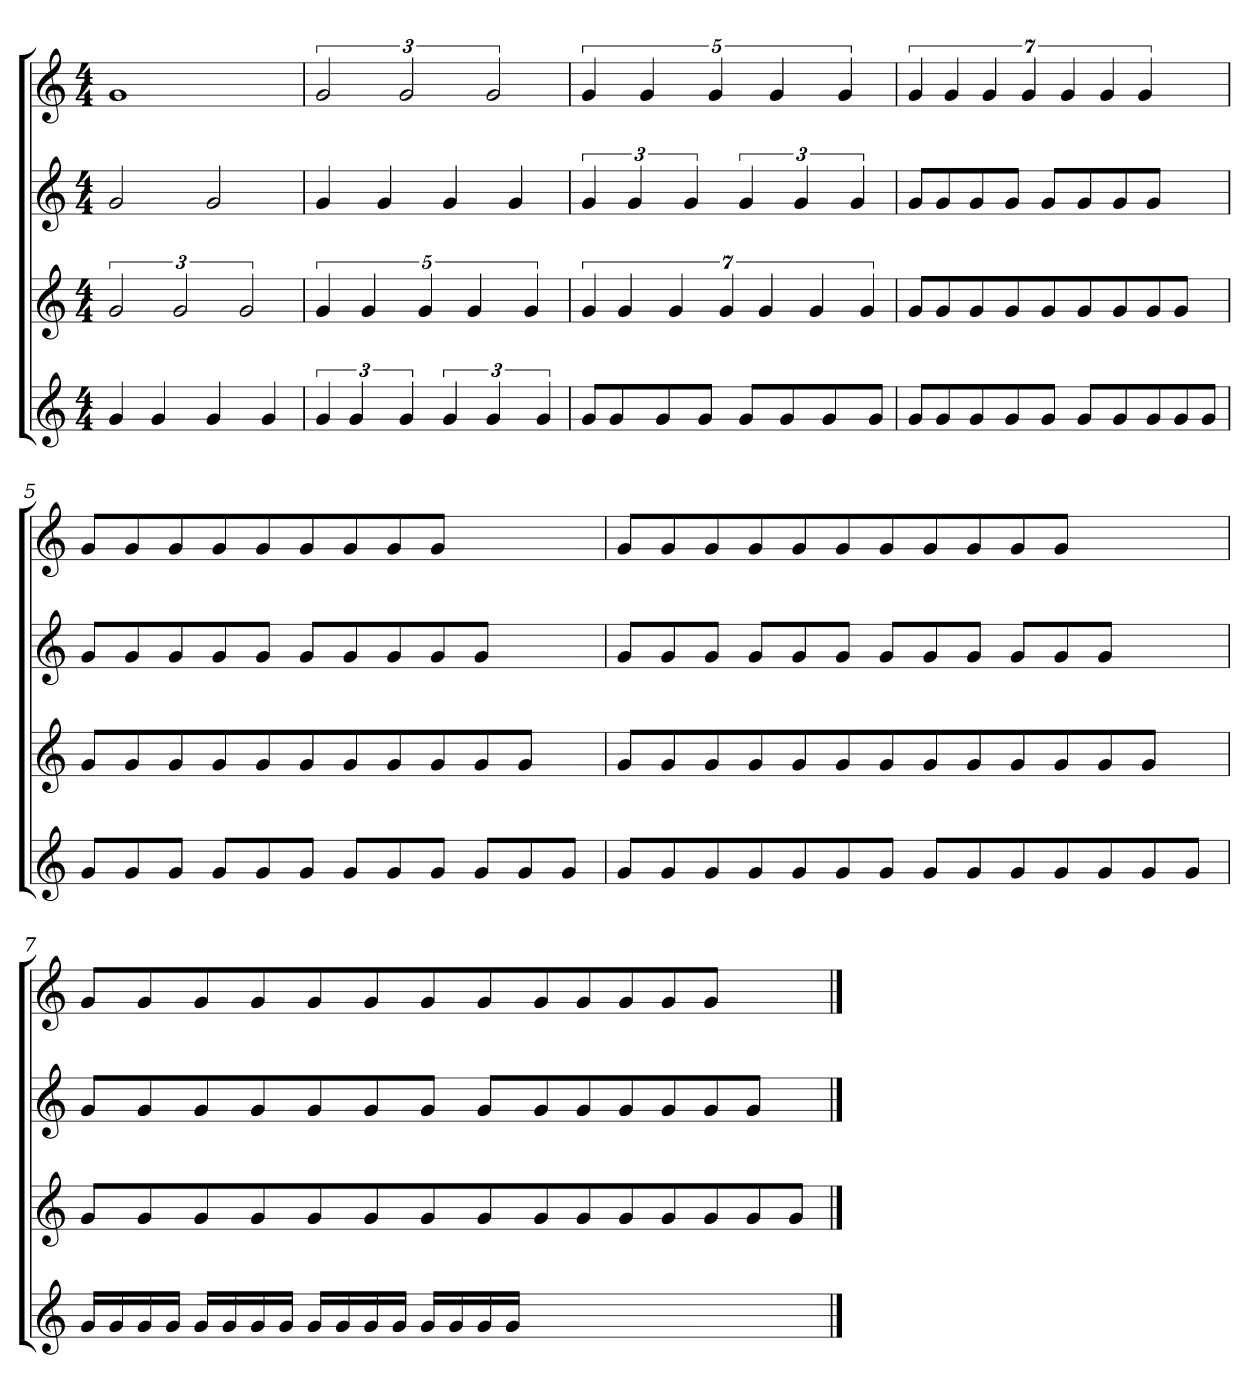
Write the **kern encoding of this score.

**kern	**kern	**kern	**kern
*part4	*part3	*part2	*part1
*staff4	*staff3	*staff2	*staff1
*clefG2	*clefG2	*clefG2	*clefG2
*k[]	*k[]	*k[]	*k[]
*C:	*C:	*C:	*C:
*M4/4	*M4/4	*M4/4	*M4/4
=1	=1	=1	=1
4g	3g	2g	1g
4g	.	.	.
.	3g	.	.
4g	.	2g	.
.	3g	.	.
4g	.	.	.
=2	=2	=2	=2
6g	5g	4g	3g
6g	.	.	.
.	5g	.	.
.	.	4g	.
6g	.	.	3g
.	5g	.	.
6g	.	4g	.
.	5g	.	.
6g	.	.	3g
.	.	4g	.
.	5g	.	.
6g	.	.	.
=3	=3	=3	=3
8gL	7g	6g	5g
8g	.	.	.
.	7g	.	.
.	.	6g	.
.	.	.	5g
8g	.	.	.
.	7g	.	.
.	.	6g	.
8gJ	.	.	.
.	.	.	5g
.	7g	.	.
8gL	.	6g	.
.	7g	.	.
.	.	.	5g
8g	.	.	.
.	.	6g	.
.	7g	.	.
8g	.	.	.
.	.	.	5g
.	.	6g	.
.	7g	.	.
8gJ	.	.	.
=4	=4	=4	=4
8gL	8gL	8gL	7g
8g	8g	8g	.
.	.	.	7g
8g	8g	8g	.
.	.	.	7g
8g	8g	8gJ	.
.	.	.	7g
8gJ	8g	8gL	.
.	.	.	7g
8gL	8g	8g	.
.	.	.	7g
8g	8g	8g	.
.	.	.	7g
8g	8g	8gJ	.
8g	8gJ	4ryy	4ryy
8gJ	8ryy	.	.
=5	=5	=5	=5
8gL	8gL	8gL	8gL
8g	8g	8g	8g
8gJ	8g	8g	8g
8gL	8g	8g	8g
8g	8g	8gJ	8g
8gJ	8g	8gL	8g
8gL	8g	8g	8g
8g	8g	8g	8g
8gJ	8g	8g	8gJ
8gL	8g	8gJ	4.ryy
8g	8gJ	4ryy	.
8gJ	8ryy	.	.
=6	=6	=6	=6
8gL	8gL	8gL	8gL
8g	8g	8g	8g
8g	8g	8gJ	8g
8g	8g	8gL	8g
8g	8g	8g	8g
8g	8g	8gJ	8g
8gJ	8g	8gL	8g
8gL	8g	8g	8g
8g	8g	8gJ	8g
8g	8g	8gL	8g
8g	8g	8g	8gJ
8g	8g	8gJ	4.ryy
8g	8gJ	4ryy	.
8gJ	8ryy	.	.
=7	=7	=7	=7
16gLL	8gL	8gL	8gL
16g	.	.	.
16g	8g	8g	8g
16gJJ	.	.	.
16gLL	8g	8g	8g
16g	.	.	.
16g	8g	8g	8g
16gJJ	.	.	.
16gLL	8g	8g	8g
16g	.	.	.
16g	8g	8g	8g
16gJJ	.	.	.
16gLL	8g	8gJ	8g
16g	.	.	.
16g	8g	8gL	8g
16gJJ	.	.	.
2..ryy	8g	8g	8g
.	8g	8g	8g
.	8g	8g	8g
.	8g	8g	8g
.	8g	8g	8gJ
.	8g	8gJ	4ryy
.	8gJ	8ryy	.
==	==	==	==
*-	*-	*-	*-
